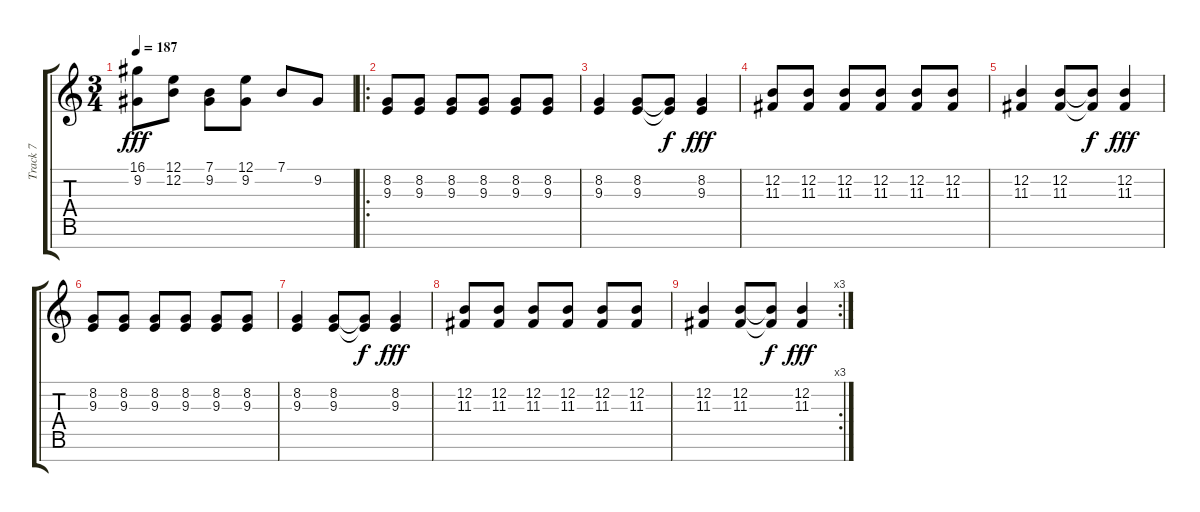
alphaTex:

\track ("Track 7" "Track 7") {instrument stringensemble1}
\staff {score tabs}
\tuning (E4 B3 G3 D3 A2 E2 B1) {hide}
\ts (3 4)
\tempo 187
\clef g2
\ks c
(16.1 9.2).8{dy fff} (12.1 12.2).8 (7.1 9.2).8 (12.1 9.2).8 7.1.8 9.2.8 |
\ro
(8.2 9.3).8 (8.2 9.3).8 (8.2 9.3).8 (8.2 9.3).8 (8.2 9.3).8 (8.2 9.3).8 |
(8.2 9.3).4 (8.2 9.3).8 (8.2{t} 9.3{t}).8{dy f} (8.2 9.3).4{dy fff} |
(12.2 11.3).8 (12.2 11.3).8 (12.2 11.3).8 (12.2 11.3).8 (12.2 11.3).8 (12.2 11.3).8 |
(12.2 11.3).4 (12.2 11.3).8 (12.2{t} 11.3{t}).8{dy f} (12.2 11.3).4{dy fff} |
(8.2 9.3).8 (8.2 9.3).8 (8.2 9.3).8 (8.2 9.3).8 (8.2 9.3).8 (8.2 9.3).8 |
(8.2 9.3).4 (8.2 9.3).8 (8.2{t} 9.3{t}).8{dy f} (8.2 9.3).4{dy fff} |
(12.2 11.3).8 (12.2 11.3).8 (12.2 11.3).8 (12.2 11.3).8 (12.2 11.3).8 (12.2 11.3).8 |
\rc 3
(12.2 11.3).4 (12.2 11.3).8 (12.2{t} 11.3{t}).8{dy f} (12.2 11.3).4{dy fff}
